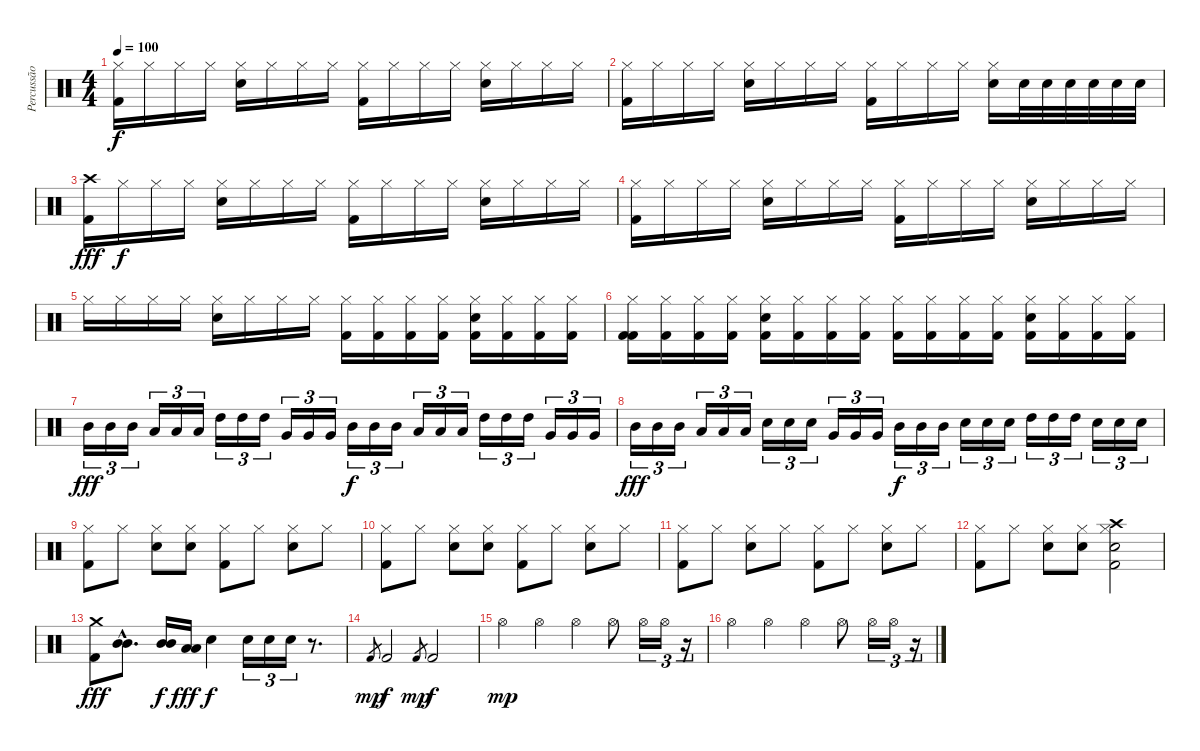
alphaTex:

\track ("Percussão" "Percussão") {instrument percussion}
\staff {score}
\articulation defaults
\ts (4 4)
\tempo 100
\clef neutral
\ks c
("Hi-Hat (closed)" "Kick (hit) 2").16{dy f} "Hi-Hat (closed)".16 "Hi-Hat (closed)".16 "Hi-Hat (closed)".16 ("Hi-Hat (closed)" "Snare (hit) 2").16 "Hi-Hat (closed)".16 "Hi-Hat (closed)".16 "Hi-Hat (closed)".16 ("Hi-Hat (closed)" "Kick (hit) 2").16 "Hi-Hat (closed)".16 "Hi-Hat (closed)".16 "Hi-Hat (closed)".16 ("Hi-Hat (closed)" "Snare (hit) 2").16 "Hi-Hat (closed)".16 "Hi-Hat (closed)".16 "Hi-Hat (closed)".16 |
("Hi-Hat (closed)" "Kick (hit) 2").16 "Hi-Hat (closed)".16 "Hi-Hat (closed)".16 "Hi-Hat (closed)".16 ("Hi-Hat (closed)" "Snare (hit) 2").16 "Hi-Hat (closed)".16 "Hi-Hat (closed)".16 "Hi-Hat (closed)".16 ("Hi-Hat (closed)" "Kick (hit) 2").16 "Hi-Hat (closed)".16 "Hi-Hat (closed)".16 "Hi-Hat (closed)".16 ("Hi-Hat (closed)" "Snare (hit) 2").16 "Snare (hit) 2".32 "Snare (hit) 2".32 "Snare (hit) 2".32 "Snare (hit) 2".32 "Snare (hit) 2".32 "Snare (hit) 2".32 |
("Kick (hit) 2" "Crash high (hit)").16{dy fff} "Hi-Hat (closed)".16{dy f} "Hi-Hat (closed)".16 "Hi-Hat (closed)".16 ("Hi-Hat (closed)" "Snare (hit) 2").16 "Hi-Hat (closed)".16 "Hi-Hat (closed)".16 "Hi-Hat (closed)".16 ("Hi-Hat (closed)" "Kick (hit) 2").16 "Hi-Hat (closed)".16 "Hi-Hat (closed)".16 "Hi-Hat (closed)".16 ("Hi-Hat (closed)" "Snare (hit) 2").16 "Hi-Hat (closed)".16 "Hi-Hat (closed)".16 "Hi-Hat (closed)".16 |
("Hi-Hat (closed)" "Kick (hit) 2").16 "Hi-Hat (closed)".16 "Hi-Hat (closed)".16 "Hi-Hat (closed)".16 ("Hi-Hat (closed)" "Snare (hit) 2").16 "Hi-Hat (closed)".16 "Hi-Hat (closed)".16 "Hi-Hat (closed)".16 ("Hi-Hat (closed)" "Kick (hit) 2").16 "Hi-Hat (closed)".16 "Hi-Hat (closed)".16 "Hi-Hat (closed)".16 ("Hi-Hat (closed)" "Snare (hit) 2").16 "Hi-Hat (closed)".16 "Hi-Hat (closed)".16 "Hi-Hat (closed)".16 |
"Hi-Hat (closed)".16 "Hi-Hat (closed)".16 "Hi-Hat (closed)".16 "Hi-Hat (closed)".16 ("Hi-Hat (closed)" "Snare (hit) 2").16 "Hi-Hat (closed)".16 "Hi-Hat (closed)".16 "Hi-Hat (closed)".16 ("Hi-Hat (closed)" "Kick (hit) 2").16 ("Hi-Hat (closed)" "Kick (hit) 2").16 ("Hi-Hat (closed)" "Kick (hit) 2").16 ("Hi-Hat (closed)" "Kick (hit) 2").16 ("Hi-Hat (closed)" "Snare (hit) 2" "Kick (hit) 2").16 ("Hi-Hat (closed)" "Kick (hit) 2").16 ("Hi-Hat (closed)" "Kick (hit) 2").16 ("Hi-Hat (closed)" "Kick (hit) 2").16 |
("Hi-Hat (closed)" "Kick (hit) 2" "Kick (hit) 2").16 ("Hi-Hat (closed)" "Kick (hit) 2").16 ("Hi-Hat (closed)" "Kick (hit) 2").16 ("Hi-Hat (closed)" "Kick (hit) 2").16 ("Hi-Hat (closed)" "Snare (hit) 2" "Kick (hit) 2").16 ("Hi-Hat (closed)" "Kick (hit) 2").16 ("Hi-Hat (closed)" "Kick (hit) 2").16 ("Hi-Hat (closed)" "Kick (hit) 2").16 ("Hi-Hat (closed)" "Kick (hit) 2").16 ("Hi-Hat (closed)" "Kick (hit) 2").16 ("Hi-Hat (closed)" "Kick (hit) 2").16 ("Hi-Hat (closed)" "Kick (hit) 2").16 ("Hi-Hat (closed)" "Snare (hit) 2" "Kick (hit) 2").16 ("Hi-Hat (closed)" "Kick (hit) 2").16 ("Hi-Hat (closed)" "Kick (hit) 2").16 ("Hi-Hat (closed)" "Kick (hit) 2").16 |
"Mid Tom (hit)".16{tu (3 2) dy fff} "Mid Tom (hit)".16{tu (3 2)} "Mid Tom (hit)".16{tu (3 2)} "Low Tom (hit)".16{tu (3 2)} "Low Tom (hit)".16{tu (3 2)} "Low Tom (hit)".16{tu (3 2)} "High Tom (hit)".16{tu (3 2)} "High Tom (hit)".16{tu (3 2)} "High Tom (hit)".16{tu (3 2)} "Very Low Tom (hit)".16{tu (3 2)} "Very Low Tom (hit)".16{tu (3 2)} "Very Low Tom (hit)".16{tu (3 2)} "Mid Tom (hit)".16{tu (3 2) dy f} "Mid Tom (hit)".16{tu (3 2)} "Mid Tom (hit)".16{tu (3 2)} "Low Tom (hit)".16{tu (3 2)} "Low Tom (hit)".16{tu (3 2)} "Low Tom (hit)".16{tu (3 2)} "High Tom (hit)".16{tu (3 2)} "High Tom (hit)".16{tu (3 2)} "High Tom (hit)".16{tu (3 2)} "Very Low Tom (hit)".16{tu (3 2)} "Very Low Tom (hit)".16{tu (3 2)} "Very Low Tom (hit)".16{tu (3 2)} |
"Mid Tom (hit)".16{tu (3 2) dy fff} "Mid Tom (hit)".16{tu (3 2)} "Mid Tom (hit)".16{tu (3 2)} "Low Tom (hit)".16{tu (3 2)} "Low Tom (hit)".16{tu (3 2)} "Low Tom (hit)".16{tu (3 2)} "Snare (hit) 2".16{tu (3 2)} "Snare (hit) 2".16{tu (3 2)} "Snare (hit) 2".16{tu (3 2)} "Very Low Tom (hit)".16{tu (3 2)} "Very Low Tom (hit)".16{tu (3 2)} "Very Low Tom (hit)".16{tu (3 2)} "Mid Tom (hit)".16{tu (3 2) dy f} "Mid Tom (hit)".16{tu (3 2)} "Mid Tom (hit)".16{tu (3 2)} "Snare (hit) 2".16{tu (3 2)} "Snare (hit) 2".16{tu (3 2)} "Snare (hit) 2".16{tu (3 2)} "High Tom (hit)".16{tu (3 2)} "High Tom (hit)".16{tu (3 2)} "High Tom (hit)".16{tu (3 2)} "Electric Snare (hit)".16{tu (3 2)} "Electric Snare (hit)".16{tu (3 2)} "Electric Snare (hit)".16{tu (3 2)} |
("Hi-Hat (closed)" "Kick (hit) 2").8 "Hi-Hat (closed)".8 ("Hi-Hat (closed)" "Snare (hit) 2").8 ("Hi-Hat (closed)" "Snare (hit) 2").8 ("Hi-Hat (closed)" "Kick (hit) 2").8 "Hi-Hat (closed)".8 ("Hi-Hat (closed)" "Snare (hit) 2").8 "Hi-Hat (closed)".8 |
("Hi-Hat (closed)" "Kick (hit) 2").8 "Hi-Hat (closed)".8 ("Hi-Hat (closed)" "Snare (hit) 2").8 ("Hi-Hat (closed)" "Snare (hit) 2").8 ("Hi-Hat (closed)" "Kick (hit) 2").8 "Hi-Hat (closed)".8 ("Hi-Hat (closed)" "Snare (hit) 2").8 "Hi-Hat (closed)".8 |
("Hi-Hat (closed)" "Kick (hit) 2").8 "Hi-Hat (closed)".8 ("Hi-Hat (closed)" "Snare (hit) 2").8 "Hi-Hat (closed)".8 ("Hi-Hat (closed)" "Kick (hit) 2").8 "Hi-Hat (closed)".8 ("Hi-Hat (closed)" "Snare (hit) 2").8 "Hi-Hat (closed)".8 |
("Hi-Hat (closed)" "Kick (hit) 2").8 "Hi-Hat (closed)".8 ("Hi-Hat (closed)" "Snare (hit) 2").8 ("Hi-Hat (closed)" "Snare (hit) 2").8 ("Hi-Hat (closed)" "Crash high (hit)" "Kick (hit) 2" "Snare (hit) 2").2 |
("Crash medium (hit)" "Kick (hit) 2").8{dy fff} ("Mid Tom (hit)"{hac} "Mid Tom (hit)"{hac}).8{d} ("Mid Tom (hit)" "Mid Tom (hit)").16{dy f} ("Low Tom (hit)" "Low Tom (hit)").16{dy fff} "Snare (hit) 2".4{dy f} "Snare (hit) 2".16{tu (3 2)} "Snare (hit) 2".16{tu (3 2)} "Snare (hit) 2".16{tu (3 2)} r.8{d} |
"Kick (hit) 2".8{gr dy mp} "Kick (hit) 2".2{dy f} "Kick (hit) 2".8{gr dy mp} "Kick (hit) 2".2{dy f} |
"Hi-Hat (open)".4{dy mp} "Hi-Hat (open)".4 "Hi-Hat (open)".4 "Hi-Hat (open)".8 "Hi-Hat (open)".16{tu (3 2)} "Hi-Hat (open)".16{tu (3 2)} r.16{tu (3 2)} |
"Hi-Hat (open)".4 "Hi-Hat (open)".4 "Hi-Hat (open)".4 "Hi-Hat (open)".8 "Hi-Hat (open)".16{tu (3 2)} "Hi-Hat (open)".16{tu (3 2)} r.16{tu (3 2)}
